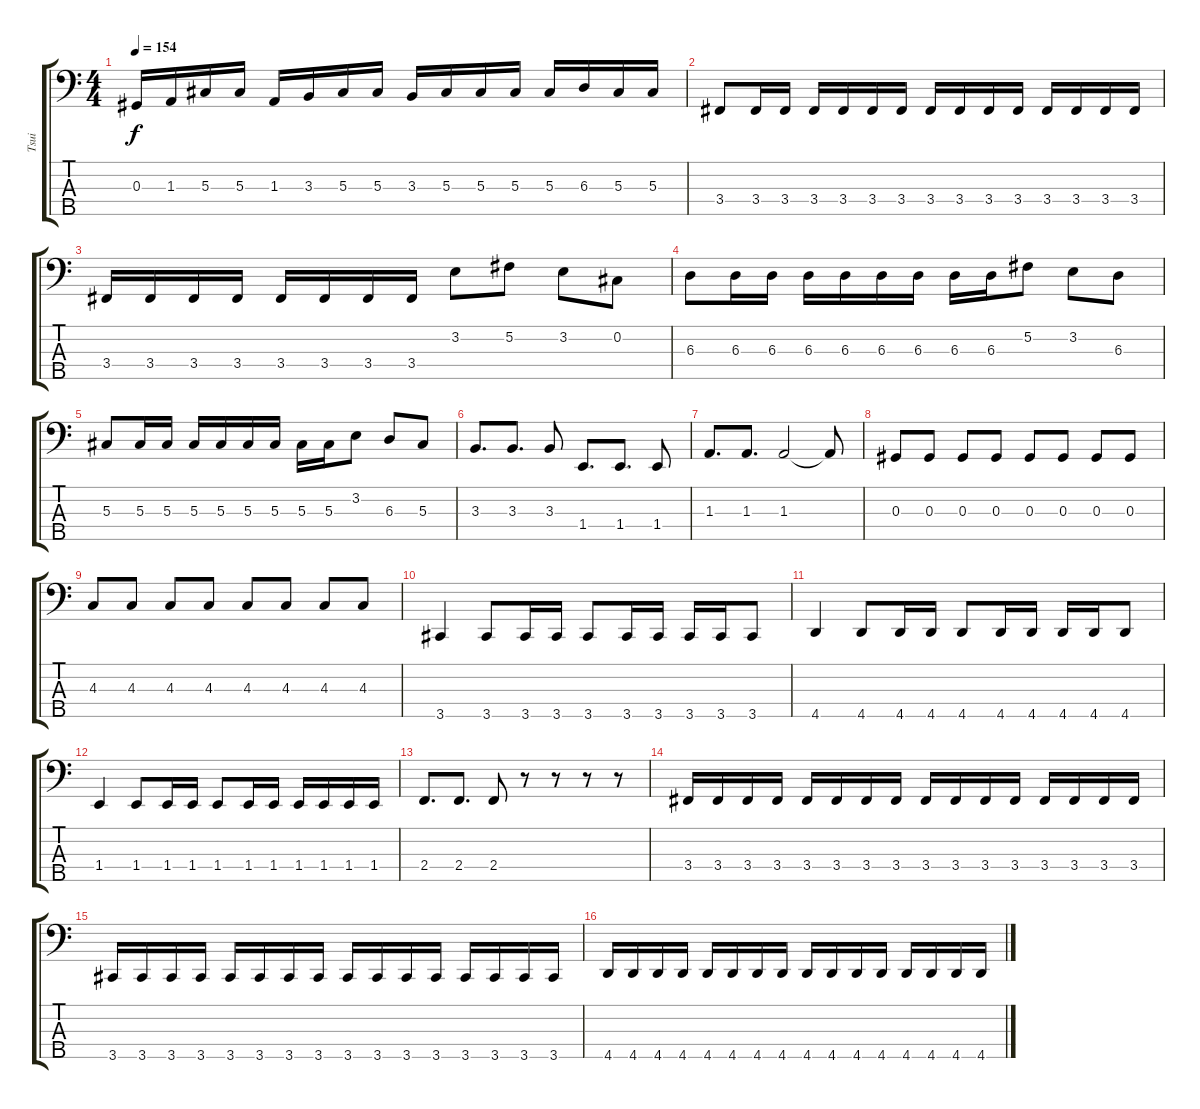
\track ("Tsui" "Tsui") {instrument electricbassfinger}
\staff {score tabs}
\tuning (Gb2 Db2 Ab1 Eb1 Bb0) {hide}
\ts (4 4)
\tempo 154
\clef f4
\ks c
0.3.16{dy f} 1.3.16 5.3.16 5.3.16 1.3.16 3.3.16 5.3.16 5.3.16 3.3.16 5.3.16 5.3.16 5.3.16 5.3.16 6.3.16 5.3.16 5.3.16 |
3.4.8 3.4.16 3.4.16 3.4.16 3.4.16 3.4.16 3.4.16 3.4.16 3.4.16 3.4.16 3.4.16 3.4.16 3.4.16 3.4.16 3.4.16 |
3.4.16 3.4.16 3.4.16 3.4.16 3.4.16 3.4.16 3.4.16 3.4.16 3.2.8 5.2.8 3.2.8 0.2.8 |
6.3.8 6.3.16 6.3.16 6.3.16 6.3.16 6.3.16 6.3.16 6.3.16 6.3.16 5.2.8 3.2.8 6.3.8 |
5.3.8 5.3.16 5.3.16 5.3.16 5.3.16 5.3.16 5.3.16 5.3.16 5.3.16 3.2.8 6.3.8 5.3.8 |
3.3.8{d} 3.3.8{d} 3.3.8 1.4.8{d} 1.4.8{d} 1.4.8 |
1.3.8{d} 1.3.8{d} 1.3.2 1.3{t}.8 |
0.3.8 0.3.8 0.3.8 0.3.8 0.3.8 0.3.8 0.3.8 0.3.8 |
4.3.8 4.3.8 4.3.8 4.3.8 4.3.8 4.3.8 4.3.8 4.3.8 |
3.5.4 3.5.8 3.5.16 3.5.16 3.5.8 3.5.16 3.5.16 3.5.16 3.5.16 3.5.8 |
4.5.4 4.5.8 4.5.16 4.5.16 4.5.8 4.5.16 4.5.16 4.5.16 4.5.16 4.5.8 |
1.4.4 1.4.8 1.4.16 1.4.16 1.4.8 1.4.16 1.4.16 1.4.16 1.4.16 1.4.16 1.4.16 |
2.4.8{d} 2.4.8{d} 2.4.8 r.8 r.8 r.8 r.8 |
3.4.16 3.4.16 3.4.16 3.4.16 3.4.16 3.4.16 3.4.16 3.4.16 3.4.16 3.4.16 3.4.16 3.4.16 3.4.16 3.4.16 3.4.16 3.4.16 |
3.5.16 3.5.16 3.5.16 3.5.16 3.5.16 3.5.16 3.5.16 3.5.16 3.5.16 3.5.16 3.5.16 3.5.16 3.5.16 3.5.16 3.5.16 3.5.16 |
4.5.16 4.5.16 4.5.16 4.5.16 4.5.16 4.5.16 4.5.16 4.5.16 4.5.16 4.5.16 4.5.16 4.5.16 4.5.16 4.5.16 4.5.16 4.5.16
